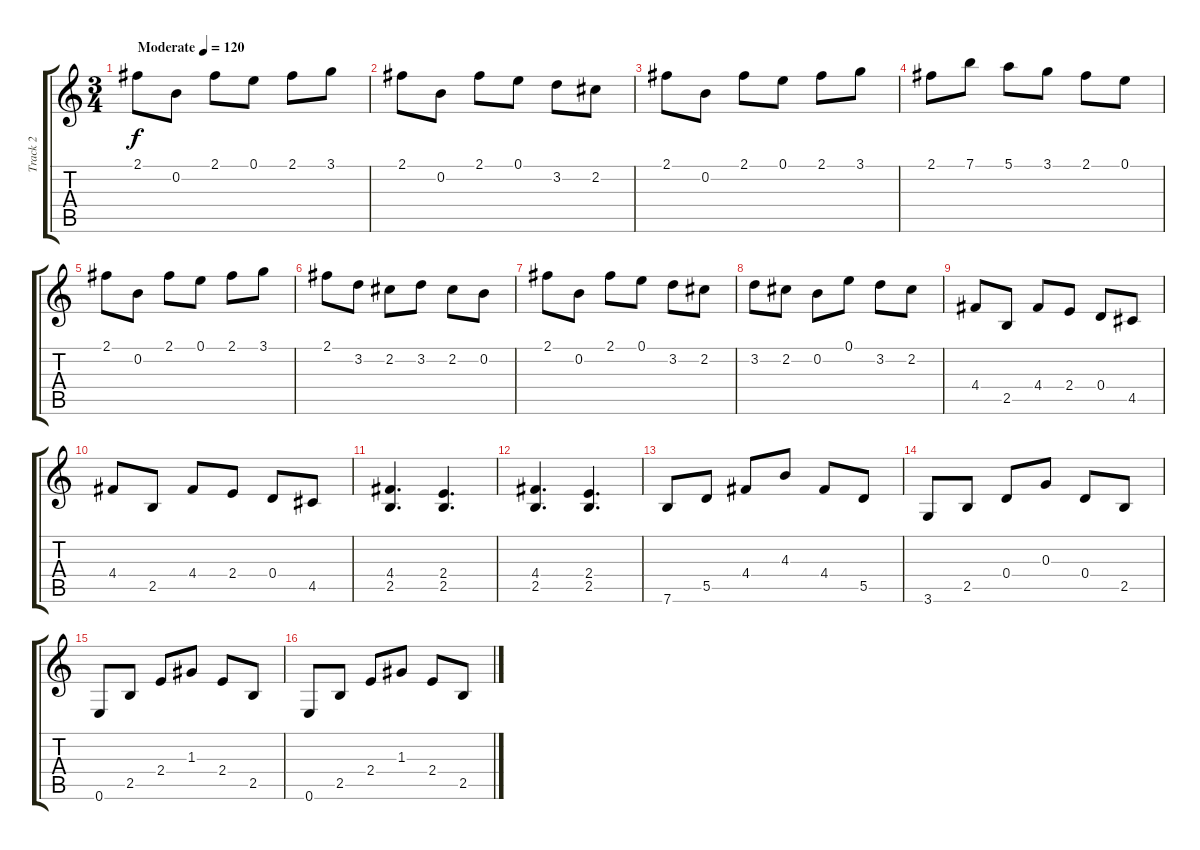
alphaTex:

\track ("Track 2" "Track 2") {instrument acousticguitarnylon}
\staff {score tabs}
\tuning (E4 B3 G3 D3 A2 E2) {hide}
\ts (3 4)
\tempo (120 "Moderate")
\clef g2
\ks c
2.1.8{dy f instrument acousticguitarnylon} 0.2.8 2.1.8 0.1.8 2.1.8 3.1.8 |
2.1.8 0.2.8 2.1.8 0.1.8 3.2.8 2.2.8 |
2.1.8 0.2.8 2.1.8 0.1.8 2.1.8 3.1.8 |
2.1.8 7.1.8 5.1.8 3.1.8 2.1.8 0.1.8 |
2.1.8 0.2.8 2.1.8 0.1.8 2.1.8 3.1.8 |
2.1.8 3.2.8 2.2.8 3.2.8 2.2.8 0.2.8 |
2.1.8 0.2.8 2.1.8 0.1.8 3.2.8 2.2.8 |
3.2.8 2.2.8 0.2.8 0.1.8 3.2.8 2.2.8 |
4.4.8 2.5.8 4.4.8 2.4.8 0.4.8 4.5.8 |
4.4.8 2.5.8 4.4.8 2.4.8 0.4.8 4.5.8 |
(4.4 2.5).4{d} (2.4 2.5).4{d} |
(4.4 2.5).4{d} (2.4 2.5).4{d} |
7.6.8 5.5.8 4.4.8 4.3.8 4.4.8 5.5.8 |
3.6.8 2.5.8 0.4.8 0.3.8 0.4.8 2.5.8 |
0.6.8 2.5.8 2.4.8 1.3.8 2.4.8 2.5.8 |
0.6.8 2.5.8 2.4.8 1.3.8 2.4.8 2.5.8
